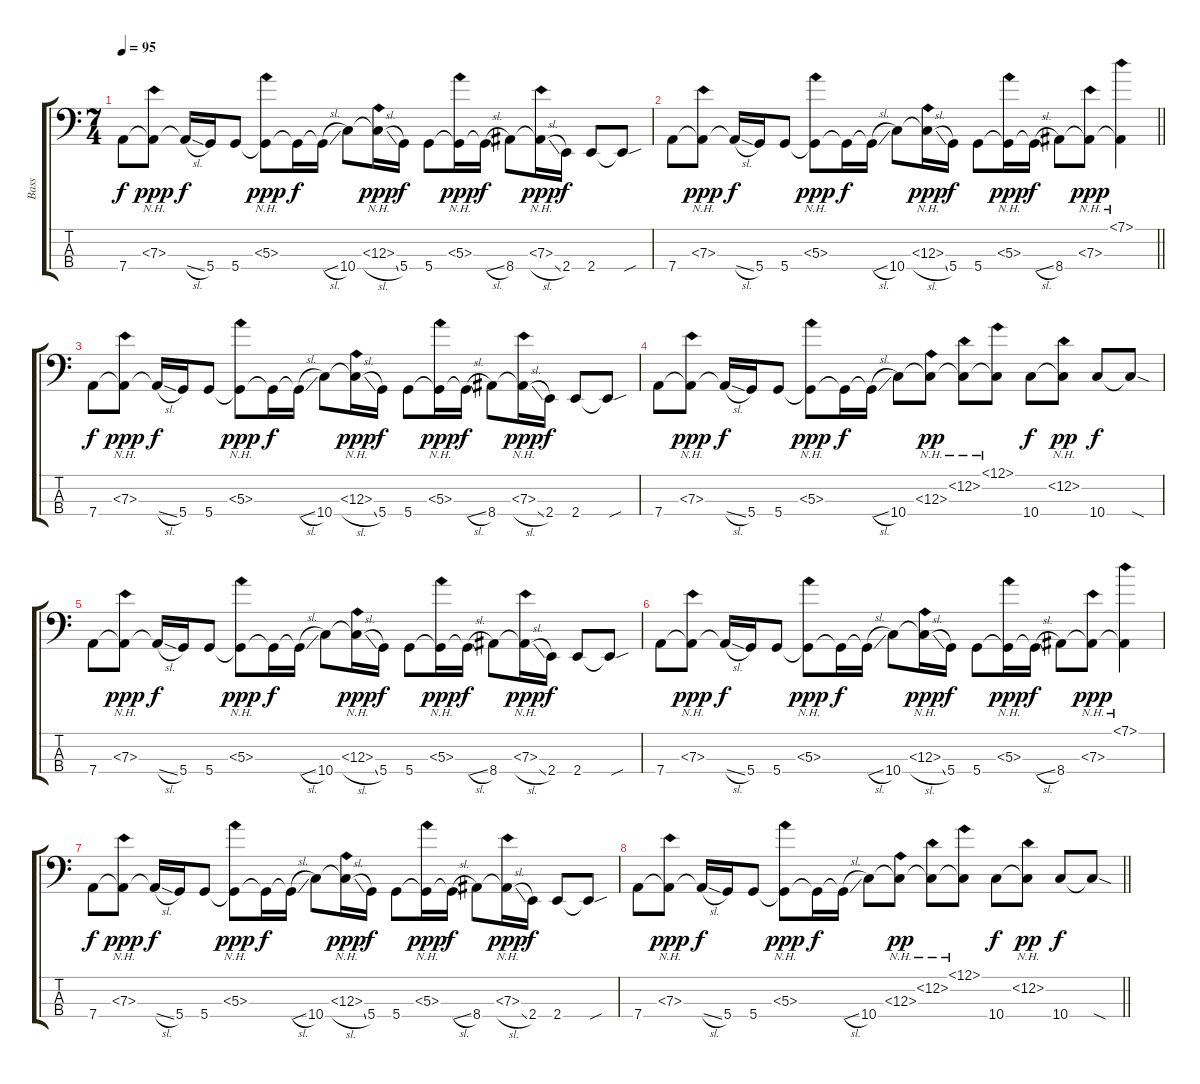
\track ("Bass" "Bass") {instrument electricbassfinger}
\staff {score tabs}
\tuning (G2 D2 A1 D1) {hide}
\ts (7 4)
\tempo 95
\clef f4
\ks c
7.4.8{dy f} (7.3{nh} 7.4{t}).8{dy ppp} 7.4{sl t}.16{dy f} 5.4.16 5.4.8 (5.3{nh} 5.4{t}).8{dy ppp} 5.4{t}.16{dy f} 5.4{sl t}.16 10.4.8 (12.3{nh} 10.4{sl t}).16{dy ppp} 5.4.16{dy f} 5.4.8 (5.3{nh} 5.4{t}).16{dy ppp} 5.4{sl t}.16{dy f} 8.4.8 (7.3{nh} 8.4{sl t}).16{dy ppp} 2.4.16{dy f} 2.4.8 2.4{sou t}.8 |
\barLineRight lightlight
7.4.8 (7.3{nh} 7.4{t}).8{dy ppp} 7.4{sl t}.16{dy f} 5.4.16 5.4.8 (5.3{nh} 5.4{t}).8{dy ppp} 5.4{t}.16{dy f} 5.4{sl t}.16 10.4.8 (12.3{nh} 10.4{sl t}).16{dy ppp} 5.4.16{dy f} 5.4.8 (5.3{nh} 5.4{t}).16{dy ppp} 5.4{sl t}.16{dy f} 8.4.8 (7.3{nh} 8.4{t}).8{dy ppp} (7.1{nh} 8.4{t}).4 |
\section ("" "")
7.4.8{dy f} (7.3{nh} 7.4{t}).8{dy ppp} 7.4{sl t}.16{dy f} 5.4.16 5.4.8 (5.3{nh} 5.4{t}).8{dy ppp} 5.4{t}.16{dy f} 5.4{sl t}.16 10.4.8 (12.3{nh} 10.4{sl t}).16{dy ppp} 5.4.16{dy f} 5.4.8 (5.3{nh} 5.4{t}).16{dy ppp} 5.4{sl t}.16{dy f} 8.4.8 (7.3{nh} 8.4{sl t}).16{dy ppp} 2.4.16{dy f} 2.4.8 2.4{sou t}.8 |
7.4.8 (7.3{nh} 7.4{t}).8{dy ppp} 7.4{sl t}.16{dy f} 5.4.16 5.4.8 (5.3{nh} 5.4{t}).8{dy ppp} 5.4{t}.16{dy f} 5.4{sl t}.16 10.4.8 (12.3{nh} 10.4{t}).8{dy pp} (12.2{nh} 10.4{t}).8 (12.1{nh} 10.4{t}).8 10.4.8{dy f} (12.2{nh} 10.4{t}).8{dy pp} 10.4.8{dy f} 10.4{sod t}.8 |
7.4.8 (7.3{nh} 7.4{t}).8{dy ppp} 7.4{sl t}.16{dy f} 5.4.16 5.4.8 (5.3{nh} 5.4{t}).8{dy ppp} 5.4{t}.16{dy f} 5.4{sl t}.16 10.4.8 (12.3{nh} 10.4{sl t}).16{dy ppp} 5.4.16{dy f} 5.4.8 (5.3{nh} 5.4{t}).16{dy ppp} 5.4{sl t}.16{dy f} 8.4.8 (7.3{nh} 8.4{sl t}).16{dy ppp} 2.4.16{dy f} 2.4.8 2.4{sou t}.8 |
7.4.8 (7.3{nh} 7.4{t}).8{dy ppp} 7.4{sl t}.16{dy f} 5.4.16 5.4.8 (5.3{nh} 5.4{t}).8{dy ppp} 5.4{t}.16{dy f} 5.4{sl t}.16 10.4.8 (12.3{nh} 10.4{sl t}).16{dy ppp} 5.4.16{dy f} 5.4.8 (5.3{nh} 5.4{t}).16{dy ppp} 5.4{sl t}.16{dy f} 8.4.8 (7.3{nh} 8.4{t}).8{dy ppp} (7.1{nh} 8.4{t}).4 |
7.4.8{dy f} (7.3{nh} 7.4{t}).8{dy ppp} 7.4{sl t}.16{dy f} 5.4.16 5.4.8 (5.3{nh} 5.4{t}).8{dy ppp} 5.4{t}.16{dy f} 5.4{sl t}.16 10.4.8 (12.3{nh} 10.4{sl t}).16{dy ppp} 5.4.16{dy f} 5.4.8 (5.3{nh} 5.4{t}).16{dy ppp} 5.4{sl t}.16{dy f} 8.4.8 (7.3{nh} 8.4{sl t}).16{dy ppp} 2.4.16{dy f} 2.4.8 2.4{sou t}.8 |
\barLineRight lightlight
7.4.8 (7.3{nh} 7.4{t}).8{dy ppp} 7.4{sl t}.16{dy f} 5.4.16 5.4.8 (5.3{nh} 5.4{t}).8{dy ppp} 5.4{t}.16{dy f} 5.4{sl t}.16 10.4.8 (12.3{nh} 10.4{t}).8{dy pp} (12.2{nh} 10.4{t}).8 (12.1{nh} 10.4{t}).8 10.4.8{dy f} (12.2{nh} 10.4{t}).8{dy pp} 10.4.8{dy f} 10.4{sod t}.8
